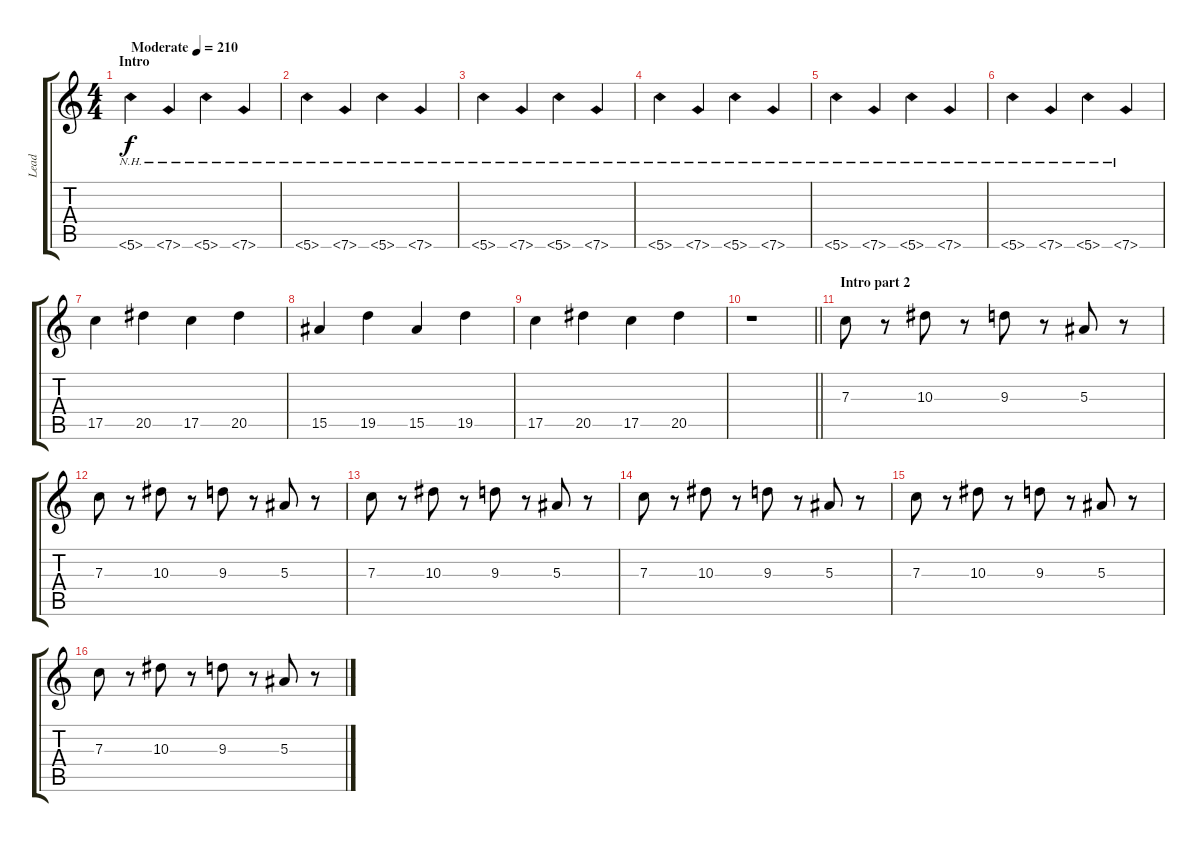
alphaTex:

\track ("Lead" "Lead") {instrument distortionguitar}
\staff {score tabs}
\tuning (D4 A3 F3 C3 G2 C2) {hide}
\ts (4 4)
\section ("" "Intro")
\tempo (210 "Moderate")
\clef g2
\ks c
5.6{nh}.4{dy f instrument distortionguitar} 7.6{nh}.4 5.6{nh}.4 7.6{nh}.4 |
5.6{nh}.4 7.6{nh}.4 5.6{nh}.4 7.6{nh}.4 |
5.6{nh}.4 7.6{nh}.4 5.6{nh}.4 7.6{nh}.4 |
5.6{nh}.4 7.6{nh}.4 5.6{nh}.4 7.6{nh}.4 |
5.6{nh}.4 7.6{nh}.4 5.6{nh}.4 7.6{nh}.4 |
5.6{nh}.4 7.6{nh}.4 5.6{nh}.4 7.6{nh}.4 |
17.5.4 20.5.4 17.5.4 20.5.4 |
15.5.4 19.5.4 15.5.4 19.5.4 |
17.5.4 20.5.4 17.5.4 20.5.4 |
\barLineRight lightlight
r.1 |
\section ("" "Intro part 2")
7.3.8 r.8 10.3.8 r.8 9.3.8 r.8 5.3.8 r.8 |
7.3.8 r.8 10.3.8 r.8 9.3.8 r.8 5.3.8 r.8 |
7.3.8 r.8 10.3.8 r.8 9.3.8 r.8 5.3.8 r.8 |
7.3.8 r.8 10.3.8 r.8 9.3.8 r.8 5.3.8 r.8 |
7.3.8 r.8 10.3.8 r.8 9.3.8 r.8 5.3.8 r.8 |
7.3.8 r.8 10.3.8 r.8 9.3.8 r.8 5.3.8 r.8
